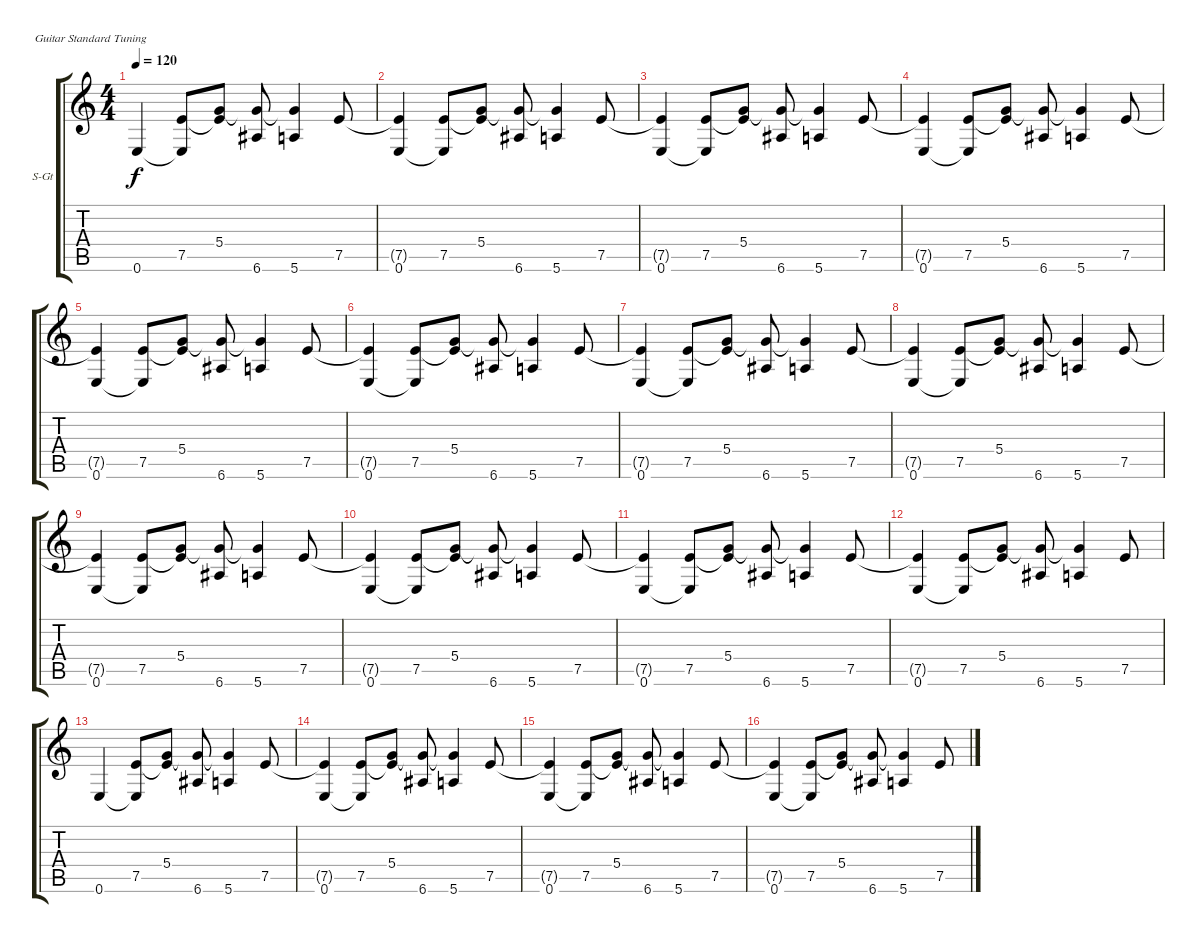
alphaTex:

\bracketExtendMode groupsimilarinstruments
\firstSystemTrackNameOrientation horizontal
\otherSystemsTrackNameOrientation horizontal
\track ("James Acoustic 1" "S-Gt") {instrument acousticguitarsteel}
\staff {score tabs}
\tuning (E4 B3 G3 D3 A2 E2)
\ts (4 4)
\tempo 120
\clef g2
\ks c
0.6.4{dy f} (7.5 0.6{t}).8 (5.4 7.5{t}).8 (5.4{t} 6.6).8 (5.4{t} 5.6).4 7.5.8 |
(7.5{t} 0.6).4 (7.5 0.6{t}).8 (5.4 7.5{t}).8 (5.4{t} 6.6).8 (5.4{t} 5.6).4 7.5.8 |
(7.5{t} 0.6).4 (7.5 0.6{t}).8 (5.4 7.5{t}).8 (5.4{t} 6.6).8 (5.4{t} 5.6).4 7.5.8 |
(7.5{t} 0.6).4 (7.5 0.6{t}).8 (5.4 7.5{t}).8 (5.4{t} 6.6).8 (5.4{t} 5.6).4 7.5.8 |
(7.5{t} 0.6).4 (7.5 0.6{t}).8 (5.4 7.5{t}).8 (5.4{t} 6.6).8 (5.4{t} 5.6).4 7.5.8 |
(7.5{t} 0.6).4 (7.5 0.6{t}).8 (5.4 7.5{t}).8 (5.4{t} 6.6).8 (5.4{t} 5.6).4 7.5.8 |
(7.5{t} 0.6).4 (7.5 0.6{t}).8 (5.4 7.5{t}).8 (5.4{t} 6.6).8 (5.4{t} 5.6).4 7.5.8 |
(7.5{t} 0.6).4 (7.5 0.6{t}).8 (5.4 7.5{t}).8 (5.4{t} 6.6).8 (5.4{t} 5.6).4 7.5.8 |
(7.5{t} 0.6).4 (7.5 0.6{t}).8 (5.4 7.5{t}).8 (5.4{t} 6.6).8 (5.4{t} 5.6).4 7.5.8 |
(7.5{t} 0.6).4 (7.5 0.6{t}).8 (5.4 7.5{t}).8 (5.4{t} 6.6).8 (5.4{t} 5.6).4 7.5.8 |
(7.5{t} 0.6).4 (7.5 0.6{t}).8 (5.4 7.5{t}).8 (5.4{t} 6.6).8 (5.4{t} 5.6).4 7.5.8 |
(7.5{t} 0.6).4 (7.5 0.6{t}).8 (5.4 7.5{t}).8 (5.4{t} 6.6).8 (5.4{t} 5.6).4 7.5.8 |
0.6.4 (7.5 0.6{t}).8 (5.4 7.5{t}).8 (5.4{t} 6.6).8 (5.4{t} 5.6).4 7.5.8 |
(7.5{t} 0.6).4 (7.5 0.6{t}).8 (5.4 7.5{t}).8 (5.4{t} 6.6).8 (5.4{t} 5.6).4 7.5.8 |
(7.5{t} 0.6).4 (7.5 0.6{t}).8 (5.4 7.5{t}).8 (5.4{t} 6.6).8 (5.4{t} 5.6).4 7.5.8 |
(7.5{t} 0.6).4 (7.5 0.6{t}).8 (5.4 7.5{t}).8 (5.4{t} 6.6).8 (5.4{t} 5.6).4 7.5.8
